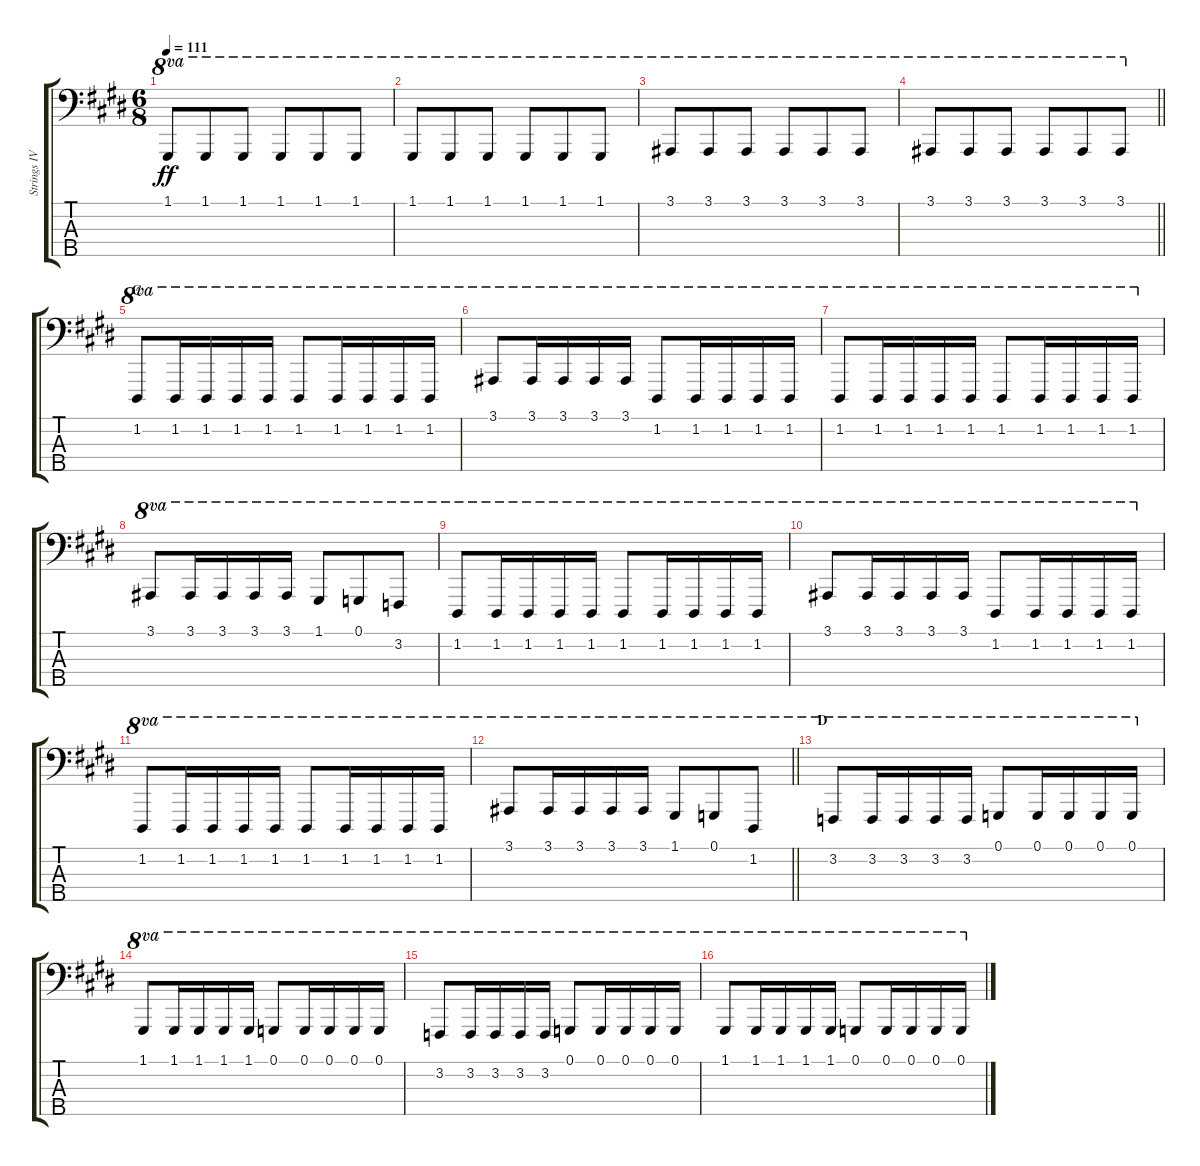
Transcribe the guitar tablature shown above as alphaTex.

\track ("Strings IV" "Strings IV") {instrument stringensemble1}
\staff {score tabs}
\tuning (G2 D2 A1 E1 B0) {hide}
\ts (6 8)
\tempo 111
\clef f4
\ks e
1.1.8{ot 8va dy ff} 1.1.8{ot 8va} 1.1.8{ot 8va} 1.1.8{ot 8va} 1.1.8{ot 8va} 1.1.8{ot 8va} |
1.1.8{ot 8va} 1.1.8{ot 8va} 1.1.8{ot 8va} 1.1.8{ot 8va} 1.1.8{ot 8va} 1.1.8{ot 8va} |
3.1.8{ot 8va} 3.1.8{ot 8va} 3.1.8{ot 8va} 3.1.8{ot 8va} 3.1.8{ot 8va} 3.1.8{ot 8va} |
\barLineRight lightlight
3.1.8{ot 8va} 3.1.8{ot 8va} 3.1.8{ot 8va} 3.1.8{ot 8va} 3.1.8{ot 8va} 3.1.8{ot 8va} |
\section ("" "C")
1.2.8{ot 8va} 1.2.16{ot 8va} 1.2.16{ot 8va} 1.2.16{ot 8va} 1.2.16{ot 8va} 1.2.8{ot 8va} 1.2.16{ot 8va} 1.2.16{ot 8va} 1.2.16{ot 8va} 1.2.16{ot 8va} |
3.1.8{ot 8va} 3.1.16{ot 8va} 3.1.16{ot 8va} 3.1.16{ot 8va} 3.1.16{ot 8va} 1.2.8{ot 8va} 1.2.16{ot 8va} 1.2.16{ot 8va} 1.2.16{ot 8va} 1.2.16{ot 8va} |
1.2.8{ot 8va} 1.2.16{ot 8va} 1.2.16{ot 8va} 1.2.16{ot 8va} 1.2.16{ot 8va} 1.2.8{ot 8va} 1.2.16{ot 8va} 1.2.16{ot 8va} 1.2.16{ot 8va} 1.2.16{ot 8va} |
3.1.8{ot 8va} 3.1.16{ot 8va} 3.1.16{ot 8va} 3.1.16{ot 8va} 3.1.16{ot 8va} 1.1.8{ot 8va} 0.1.8{ot 8va} 3.2.8{ot 8va} |
1.2.8{ot 8va} 1.2.16{ot 8va} 1.2.16{ot 8va} 1.2.16{ot 8va} 1.2.16{ot 8va} 1.2.8{ot 8va} 1.2.16{ot 8va} 1.2.16{ot 8va} 1.2.16{ot 8va} 1.2.16{ot 8va} |
3.1.8{ot 8va} 3.1.16{ot 8va} 3.1.16{ot 8va} 3.1.16{ot 8va} 3.1.16{ot 8va} 1.2.8{ot 8va} 1.2.16{ot 8va} 1.2.16{ot 8va} 1.2.16{ot 8va} 1.2.16{ot 8va} |
1.2.8{ot 8va} 1.2.16{ot 8va} 1.2.16{ot 8va} 1.2.16{ot 8va} 1.2.16{ot 8va} 1.2.8{ot 8va} 1.2.16{ot 8va} 1.2.16{ot 8va} 1.2.16{ot 8va} 1.2.16{ot 8va} |
\barLineRight lightlight
3.1.8{ot 8va} 3.1.16{ot 8va} 3.1.16{ot 8va} 3.1.16{ot 8va} 3.1.16{ot 8va} 1.1.8{ot 8va} 0.1.8{ot 8va} 1.2.8{ot 8va} |
\section ("" "D")
3.2.8{ot 8va} 3.2.16{ot 8va} 3.2.16{ot 8va} 3.2.16{ot 8va} 3.2.16{ot 8va} 0.1.8{ot 8va} 0.1.16{ot 8va} 0.1.16{ot 8va} 0.1.16{ot 8va} 0.1.16{ot 8va} |
1.1.8{ot 8va} 1.1.16{ot 8va} 1.1.16{ot 8va} 1.1.16{ot 8va} 1.1.16{ot 8va} 0.1.8{ot 8va} 0.1.16{ot 8va} 0.1.16{ot 8va} 0.1.16{ot 8va} 0.1.16{ot 8va} |
3.2.8{ot 8va} 3.2.16{ot 8va} 3.2.16{ot 8va} 3.2.16{ot 8va} 3.2.16{ot 8va} 0.1.8{ot 8va} 0.1.16{ot 8va} 0.1.16{ot 8va} 0.1.16{ot 8va} 0.1.16{ot 8va} |
1.1.8{ot 8va} 1.1.16{ot 8va} 1.1.16{ot 8va} 1.1.16{ot 8va} 1.1.16{ot 8va} 0.1.8{ot 8va} 0.1.16{ot 8va} 0.1.16{ot 8va} 0.1.16{ot 8va} 0.1.16{ot 8va}
